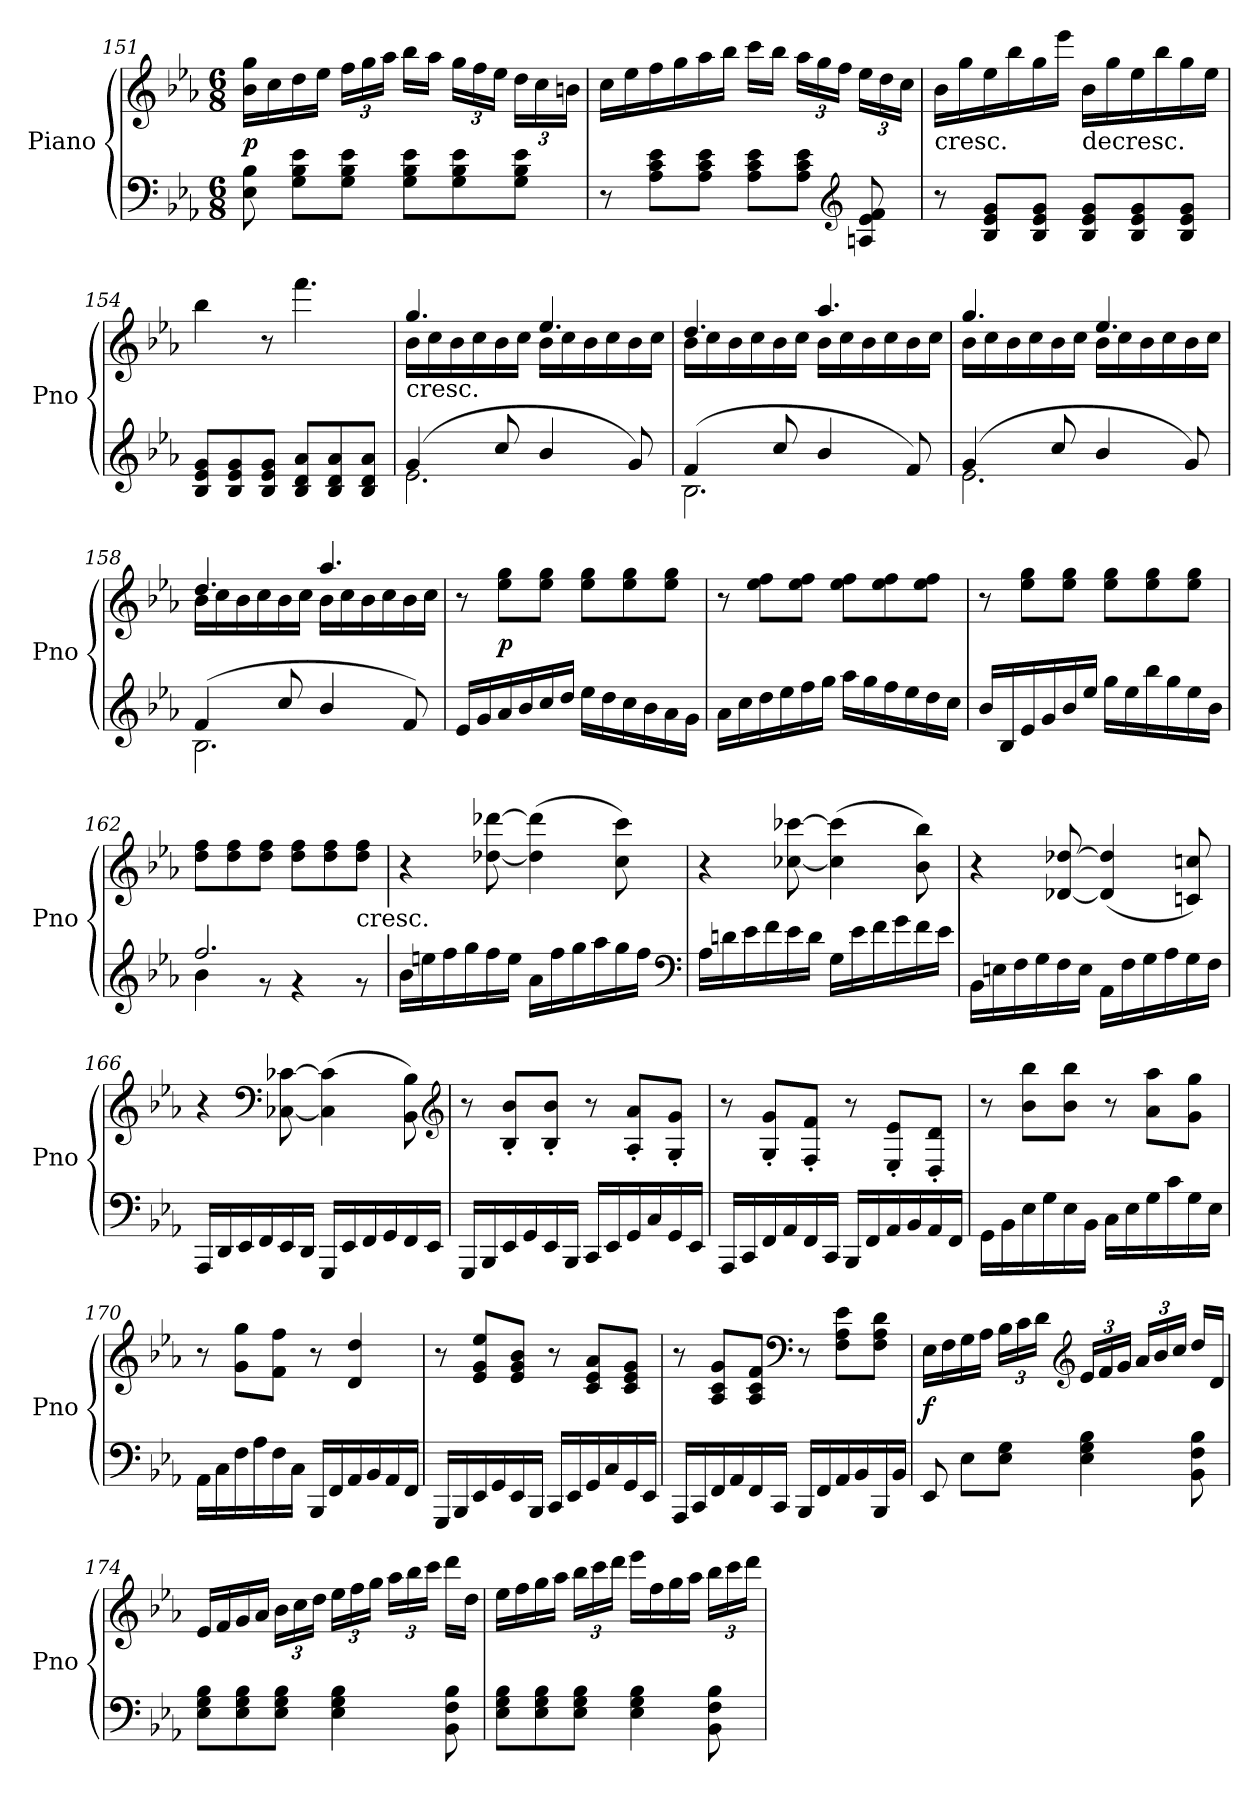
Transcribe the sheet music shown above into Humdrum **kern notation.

**kern	**kern	**dynam
*part1	*part1	*part1
*staff2	*staff1	*staff1/2
*I"Piano	*	*
*I'Pno	*	*
*clefF4	*clefG2	*
*k[b-e-a-]	*k[b-e-a-]	*
*E-:	*E-:	*
*M6/8	*M6/8	*
=151	=151	=151
8E-\ 8B-\	16b-\ 16gg\LL	p
.	16cc\	.
8G\ 8B-\ 8e-\L	16dd\	.
.	16ee-\JJ	.
8G\ 8B-\ 8e-\J	24ff\LL	.
.	24gg\	.
.	24aa-\JJ	.
8G\ 8B-\ 8e-\L	16bb-\LL	.
.	16aa-\JJ	.
8G\ 8B-\ 8e-\	24gg\LL	.
.	24ff\	.
.	24ee-\JJ	.
8G\ 8B-\ 8e-\J	24dd\LL	.
.	24cc\	.
.	24bn\JJ	.
=152	=152	=152
8r	16cc\LL	.
.	16ee-\	.
8A-\ 8c\ 8e-\L	16ff\	.
.	16gg\	.
8A-\ 8c\ 8e-\J	16aa-\	.
.	16bb-\JJ	.
8A-\ 8c\ 8e-\L	16ccc\LL	.
.	16bb-\JJ	.
8A-\ 8c\ 8e-\J	24aa-\LL	.
.	24gg\	.
.	24ff\JJ	.
*clefG2	*	*
8An/ 8e-/ 8f/	24ee-\LL	.
.	24dd\	.
.	24cc\JJ	.
=153	=153	=153
!	!LO:TX:c:t=cresc.	!
8r	16b-\LL	.
.	16gg\	.
8B-/ 8e-/ 8g/L	16ee-\	.
.	16bb-\	.
8B-/ 8e-/ 8g/J	16gg\	.
.	16eee-\JJ	.
!	!LO:TX:c:t=decresc.	!
8B-/ 8e-/ 8g/L	16b-\LL	.
.	16gg\	.
8B-/ 8e-/ 8g/	16ee-\	.
.	16bb-\	.
8B-/ 8e-/ 8g/J	16gg\	.
.	16ee-\JJ	.
=154	=154	=154
8B-/ 8e-/ 8g/L	4bb-\	.
8B-/ 8e-/ 8g/	.	.
8B-/ 8e-/ 8g/J	8r	.
8B-/ 8d/ 8a-/L	4.fff\	.
8B-/ 8d/ 8a-/	.	.
8B-/ 8d/ 8a-/J	.	.
=155	=155	=155
*^	*^	*
!	!	!LO:TX:c:t=cresc.	!	!
(4g/	2.e-\	4.gg/	16b-\LL	.
.	.	.	16cc\	.
.	.	.	16b-\	.
.	.	.	16cc\	.
8cc/	.	.	16b-\	.
.	.	.	16cc\JJ	.
4b-/	.	4.ee-/	16b-\LL	.
.	.	.	16cc\	.
.	.	.	16b-\	.
.	.	.	16cc\	.
8g/)	.	.	16b-\	.
.	.	.	16cc\JJ	.
=156	=156	=156	=156	=156
(4f/	2.B-\	4.dd/	16b-\LL	.
.	.	.	16cc\	.
.	.	.	16b-\	.
.	.	.	16cc\	.
8cc/	.	.	16b-\	.
.	.	.	16cc\JJ	.
4b-/	.	4.aa-/	16b-\LL	.
.	.	.	16cc\	.
.	.	.	16b-\	.
.	.	.	16cc\	.
8f/)	.	.	16b-\	.
.	.	.	16cc\JJ	.
=157	=157	=157	=157	=157
(4g/	2.e-\	4.gg/	16b-\LL	.
.	.	.	16cc\	.
.	.	.	16b-\	.
.	.	.	16cc\	.
8cc/	.	.	16b-\	.
.	.	.	16cc\JJ	.
4b-/	.	4.ee-/	16b-\LL	.
.	.	.	16cc\	.
.	.	.	16b-\	.
.	.	.	16cc\	.
8g/)	.	.	16b-\	.
.	.	.	16cc\JJ	.
=158	=158	=158	=158	=158
(4f/	2.B-\	4.dd/	16b-\LL	.
.	.	.	16cc\	.
.	.	.	16b-\	.
.	.	.	16cc\	.
8cc/	.	.	16b-\	.
.	.	.	16cc\JJ	.
4b-/	.	4.aa-/	16b-\LL	.
.	.	.	16cc\	.
.	.	.	16b-\	.
.	.	.	16cc\	.
8f/)	.	.	16b-\	.
.	.	.	16cc\JJ	.
*v	*v	*	*	*
*	*v	*v	*
=159	=159	=159
16e-/LL	8r	.
16g/	.	.
16a-/	8ee-\ 8gg\L	p
16b-/	.	.
16cc/	8ee-\ 8gg\J	.
16dd/JJ	.	.
16ee-\LL	8ee-\ 8gg\L	.
16dd\	.	.
16cc\	8ee-\ 8gg\	.
16b-\	.	.
16a-\	8ee-\ 8gg\J	.
16g\JJ	.	.
=160	=160	=160
16a-\LL	8r	.
16cc\	.	.
16dd\	8ee-\ 8ff\L	.
16ee-\	.	.
16ff\	8ee-\ 8ff\J	.
16gg\JJ	.	.
16aa-\LL	8ee-\ 8ff\L	.
16gg\	.	.
16ff\	8ee-\ 8ff\	.
16ee-\	.	.
16dd\	8ee-\ 8ff\J	.
16cc\JJ	.	.
=161	=161	=161
16b-/LL	8r	.
16B-/	.	.
16e-/	8ee-\ 8gg\L	.
16g/	.	.
16b-/	8ee-\ 8gg\J	.
16ee-/JJ	.	.
16gg\LL	8ee-\ 8gg\L	.
16ee-\	.	.
16bb-\	8ee-\ 8gg\	.
16gg\	.	.
16ee-\	8ee-\ 8gg\J	.
16b-\JJ	.	.
=162	=162	=162
*^	*	*
2.ff/	4b-\	8dd\ 8ff\L	.
.	.	8dd\ 8ff\	.
.	8r	8dd\ 8ff\J	.
.	4r	8dd\ 8ff\L	.
.	.	8dd\ 8ff\	.
!	!	!LO:TX:c:t=cresc.	!
.	8r	8dd\ 8ff\J	.
*v	*v	*	*
=163	=163	=163
16b-\LL	4r	.
16een\	.	.
16ff\	.	.
16gg\	.	.
16ff\	[8dd-X\ [8ddd-X\	.
16ee\JJ	.	.
16a-\LL	(4dd-]\ 4ddd-]\	.
16ff\	.	.
16gg\	.	.
16aa-\	.	.
16gg\	8cc\ 8ccc\)	.
16ff\JJ	.	.
*clefF4	*	*
=164	=164	=164
16A-\LL	4r	.
16dn\	.	.
16e-\	.	.
16f\	.	.
16e-\	[8cc-X\ [8ccc-X\	.
16d\JJ	.	.
16G\LL	(4cc-]\ 4ccc-]\	.
16e-\	.	.
16f\	.	.
16g\	.	.
16f\	8b-\ 8bb-\)	.
16e-\JJ	.	.
=165	=165	=165
16BB-\LL	4r	.
16En\	.	.
16F\	.	.
16G\	.	.
16F\	[8d-X/ [8dd-X/	.
16E\JJ	.	.
16AA-\LL	(4d-]/ 4dd-]/	.
16F\	.	.
16G\	.	.
16A-\	.	.
16G\	8cn/ 8ccn/)	.
16F\JJ	.	.
=166	=166	=166
16AAA-/LL	4r	.
16DD/	.	.
16EE-/	.	.
16FF/	.	.
*	*clefF4	*
16EE-/	[8C-X\ [8c-X\	.
16DD/JJ	.	.
16GGG/LL	(4C-]\ 4c-]\	.
16EE-/	.	.
16FF/	.	.
16GG/	.	.
16FF/	8BB-\ 8B-\)	.
16EE-/JJ	.	.
*	*clefG2	*
=167	=167	=167
16GGG/LL	8r	.
16BBB-/	.	.
16EE-/	8B-'/ 8b-'/L	.
16GG/	.	.
16EE-/	8B-'/ 8b-'/J	.
16BBB-/JJ	.	.
16CC/LL	8r	.
16EE-/	.	.
16GG/	8A-'/ 8a-'/L	.
16C/	.	.
16GG/	8G'/ 8g'/J	.
16EE-/JJ	.	.
=168	=168	=168
16AAA-/LL	8r	.
16CC/	.	.
16FF/	8G'/ 8g'/L	.
16AA-/	.	.
16FF/	8F'/ 8f'/J	.
16CC/JJ	.	.
16BBB-/LL	8r	.
16FF/	.	.
16AA-/	8E-'/ 8e-'/L	.
16BB-/	.	.
16AA-/	8D'/ 8d'/J	.
16FF/JJ	.	.
=169	=169	=169
16GG\LL	8r	.
16BB-\	.	.
16E-\	8b-\ 8bb-\L	.
16G\	.	.
16E-\	8b-\ 8bb-\J	.
16BB-\JJ	.	.
16C\LL	8r	.
16E-\	.	.
16G\	8a-\ 8aa-\L	.
16c\	.	.
16G\	8g\ 8gg\J	.
16E-\JJ	.	.
=170	=170	=170
16AA-\LL	8r	.
16C\	.	.
16F\	8g\ 8gg\L	.
16A-\	.	.
16F\	8f\ 8ff\J	.
16C\JJ	.	.
16BBB-/LL	8r	.
16FF/	.	.
16AA-/	4d/ 4dd/	.
16BB-/	.	.
16AA-/	.	.
16FF/JJ	.	.
=171	=171	=171
16GGG/LL	8r	.
16BBB-/	.	.
16EE-/	8e-/ 8g/ 8ee-/L	.
16GG/	.	.
16EE-/	8e-/ 8g/ 8b-/J	.
16BBB-/JJ	.	.
16CC/LL	8r	.
16EE-/	.	.
16GG/	8c/ 8e-/ 8a-/L	.
16C/	.	.
16GG/	8c/ 8e-/ 8g/J	.
16EE-/JJ	.	.
=172	=172	=172
16AAA-/LL	8r	.
16CC/	.	.
16FF/	8A-/ 8c/ 8g/L	.
16AA-/	.	.
16FF/	8A-/ 8c/ 8f/J	.
16CC/JJ	.	.
*	*clefF4	*
16BBB-/LL	8r	.
16FF/	.	.
16AA-/	8F\ 8A-\ 8e-\L	.
16BB-/	.	.
16BBB-/	8F\ 8A-\ 8d\J	.
16BB-/JJ	.	.
=173	=173	=173
8EE-/	16E-\LL	f
.	16F\	.
8E-\L	16G\	.
.	16A-\JJ	.
8E-\ 8G\J	24B-\LL	.
.	24c\	.
.	24d\JJ	.
*	*clefG2	*
4E-\ 4G\ 4B-\	24e-/LL	.
.	24f/	.
.	24g/JJ	.
.	24a-/LL	.
.	24b-/	.
.	24cc/JJ	.
8BB-\ 8F\ 8B-\	16dd/LL	.
.	16d/JJ	.
=174	=174	=174
8E-\ 8G\ 8B-\L	16e-/LL	.
.	16f/	.
8E-\ 8G\ 8B-\	16g/	.
.	16a-/JJ	.
8E-\ 8G\ 8B-\J	24b-\LL	.
.	24cc\	.
.	24dd\JJ	.
4E-\ 4G\ 4B-\	24ee-\LL	.
.	24ff\	.
.	24gg\JJ	.
.	24aa-\LL	.
.	24bb-\	.
.	24ccc\JJ	.
8BB-\ 8F\ 8B-\	16ddd\LL	.
.	16dd\JJ	.
=175	=175	=175
8E-\ 8G\ 8B-\L	16ee-\LL	.
.	16ff\	.
8E-\ 8G\ 8B-\	16gg\	.
.	16aa-\JJ	.
8E-\ 8G\ 8B-\J	24bb-\LL	.
.	24ccc\	.
.	24ddd\JJ	.
4E-\ 4G\ 4B-\	16eee-\LL	.
.	16ff\	.
.	16gg\	.
.	16aa-\JJ	.
8BB-\ 8F\ 8B-\	24bb-\LL	.
.	24ccc\	.
.	24ddd\JJ	.
=	=	=
*-	*-	*-
